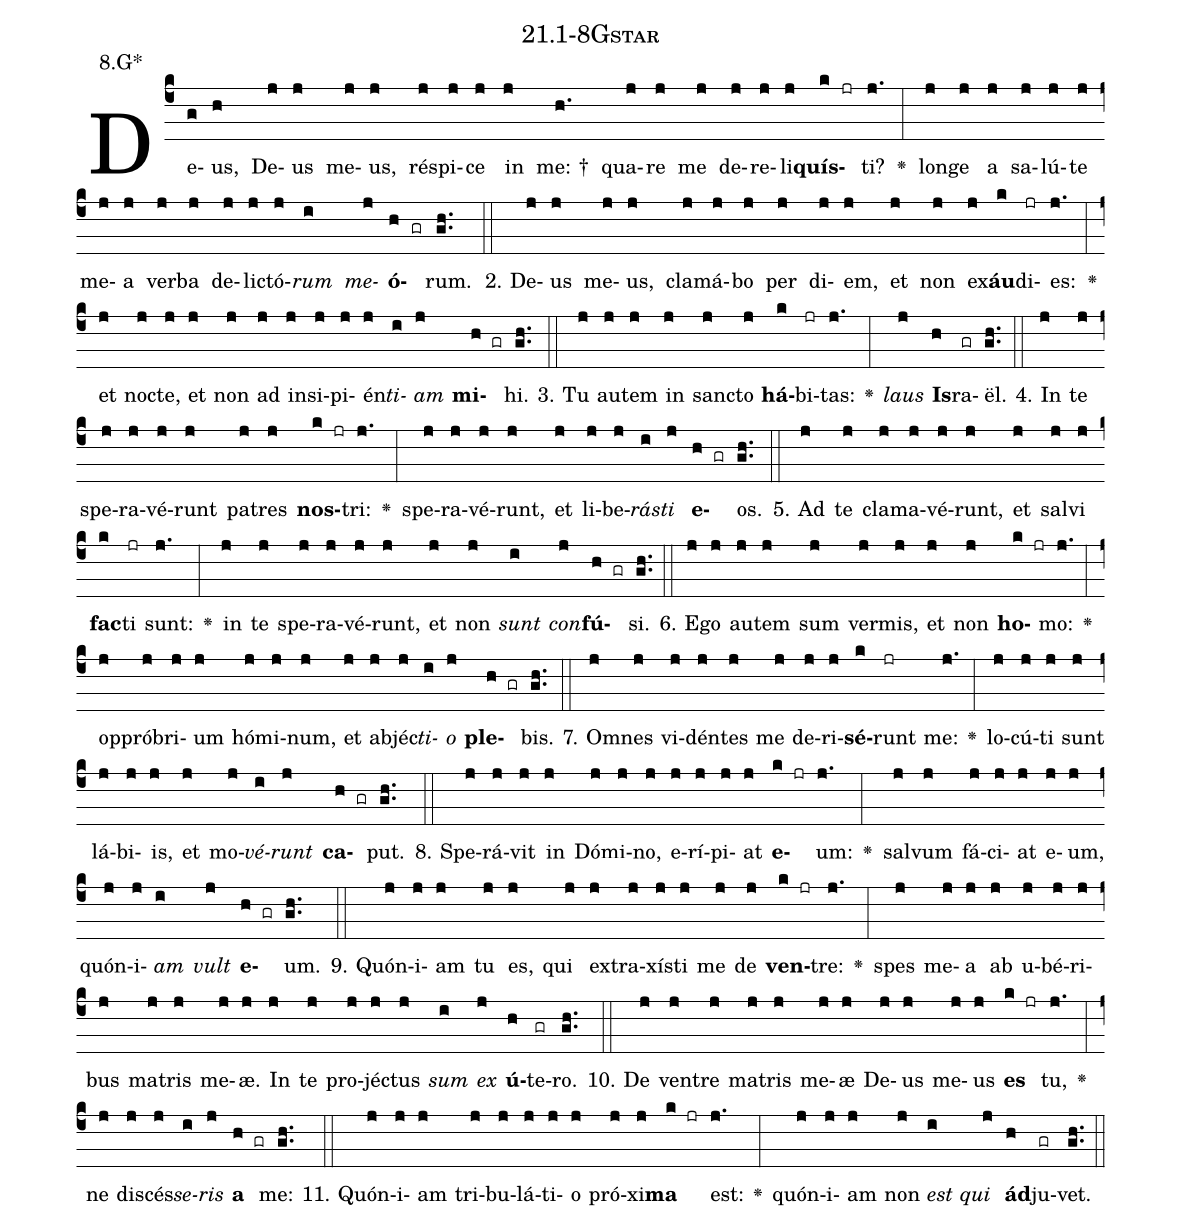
name: 21.1-8Gstar;
annotation: 8.G*;
%%
(c4)De(g)us,(h) De(j)us(j) me(j)us,(j) ré(j)spi(j)ce(j) in(j) me: †(h.) qua(j)re(j) me(j) de(j)re(j)li(j)<b>quís</b>(k jr)ti?(j.) <v>\greheightstar</v>(:) lon(j)ge(j) a(j) sa(j)lú(j)te(j) me(j)a(j) ver(j)ba(j) de(j)lic(j)tó(j)<i>rum</i>(i) <i>me</i>(j)<b>ó</b>(h gr)rum.(gh..) (::)
2. De(j)us(j) me(j)us,(j) cla(j)má(j)bo(j) per(j) di(j)em,(j) et(j) non(j) ex(j)<b>áu</b>(k)di(jr)es:(j.) <v>\greheightstar</v>(:) et(j) noc(j)te,(j) et(j) non(j) ad(j) in(j)si(j)pi(j)én(j)<i>ti</i>(i)<i>am</i>(j) <b>mi</b>(h gr)hi.(gh..) (::)
3. Tu(j) au(j)tem(j) in(j) sanc(j)to(j) <b>há</b>(k)bi(jr)tas:(j.) <v>\greheightstar</v>(:) <i>laus</i>(j) <b>Is</b>(h)ra(gr)ël.(gh..) (::)
4. In(j) te(j) spe(j)ra(j)vé(j)runt(j) pa(j)tres(j) <b>nos</b>(k jr)tri:(j.) <v>\greheightstar</v>(:) spe(j)ra(j)vé(j)runt,(j) et(j) li(j)be(j)<i>rás</i>(i)<i>ti</i>(j) <b>e</b>(h gr)os.(gh..) (::)
5. Ad(j) te(j) cla(j)ma(j)vé(j)runt,(j) et(j) sal(j)vi(j) <b>fac</b>(k)ti(jr) sunt:(j.) <v>\greheightstar</v>(:) in(j) te(j) spe(j)ra(j)vé(j)runt,(j) et(j) non(j) <i>sunt</i>(i) <i>con</i>(j)<b>fú</b>(h gr)si.(gh..) (::)
6. E(j)go(j) au(j)tem(j) sum(j) ver(j)mis,(j) et(j) non(j) <b>ho</b>(k jr)mo:(j.) <v>\greheightstar</v>(:) op(j)pró(j)bri(j)um(j) hó(j)mi(j)num,(j) et(j) ab(j)jéc(j)<i>ti</i>(i)<i>o</i>(j) <b>ple</b>(h gr)bis.(gh..) (::)
7. Om(j)nes(j) vi(j)dén(j)tes(j) me(j) de(j)ri(j)<b>sé</b>(k)runt(jr) me:(j.) <v>\greheightstar</v>(:) lo(j)cú(j)ti(j) sunt(j) lá(j)bi(j)is,(j) et(j) mo(j)<i>vé</i>(i)<i>runt</i>(j) <b>ca</b>(h gr)put.(gh..) (::)
8. Spe(j)rá(j)vit(j) in(j) Dó(j)mi(j)no,(j) e(j)rí(j)pi(j)at(j) <b>e</b>(k jr)um:(j.) <v>\greheightstar</v>(:) sal(j)vum(j) fá(j)ci(j)at(j) e(j)um,(j) quón(j)i(j)<i>am</i>(i) <i>vult</i>(j) <b>e</b>(h gr)um.(gh..) (::)
9. Quón(j)i(j)am(j) tu(j) es,(j) qui(j) ex(j)tra(j)xís(j)ti(j) me(j) de(j) <b>ven</b>(k jr)tre:(j.) <v>\greheightstar</v>(:) spes(j) me(j)a(j) ab(j) u(j)bé(j)ri(j)bus(j) ma(j)tris(j) me(j)æ.(j) In(j) te(j) pro(j)jéc(j)tus(j) <i>sum</i>(i) <i>ex</i>(j) <b>ú</b>(h)te(gr)ro.(gh..) (::)
10. De(j) ven(j)tre(j) ma(j)tris(j) me(j)æ(j) De(j)us(j) me(j)us(j) <b>es</b>(k jr) tu,(j.) <v>\greheightstar</v>(:) ne(j) di(j)scés(j)<i>se</i>(i)<i>ris</i>(j) <b>a</b>(h gr) me:(gh..) (::)
11. Quón(j)i(j)am(j) tri(j)bu(j)lá(j)ti(j)o(j) pró(j)xi(j)<b>ma</b>(k jr) est:(j.) <v>\greheightstar</v>(:) quón(j)i(j)am(j) non(j) <i>est</i>(i) <i>qui</i>(j) <b>ád</b>(h)ju(gr)vet.(gh..) (::)
